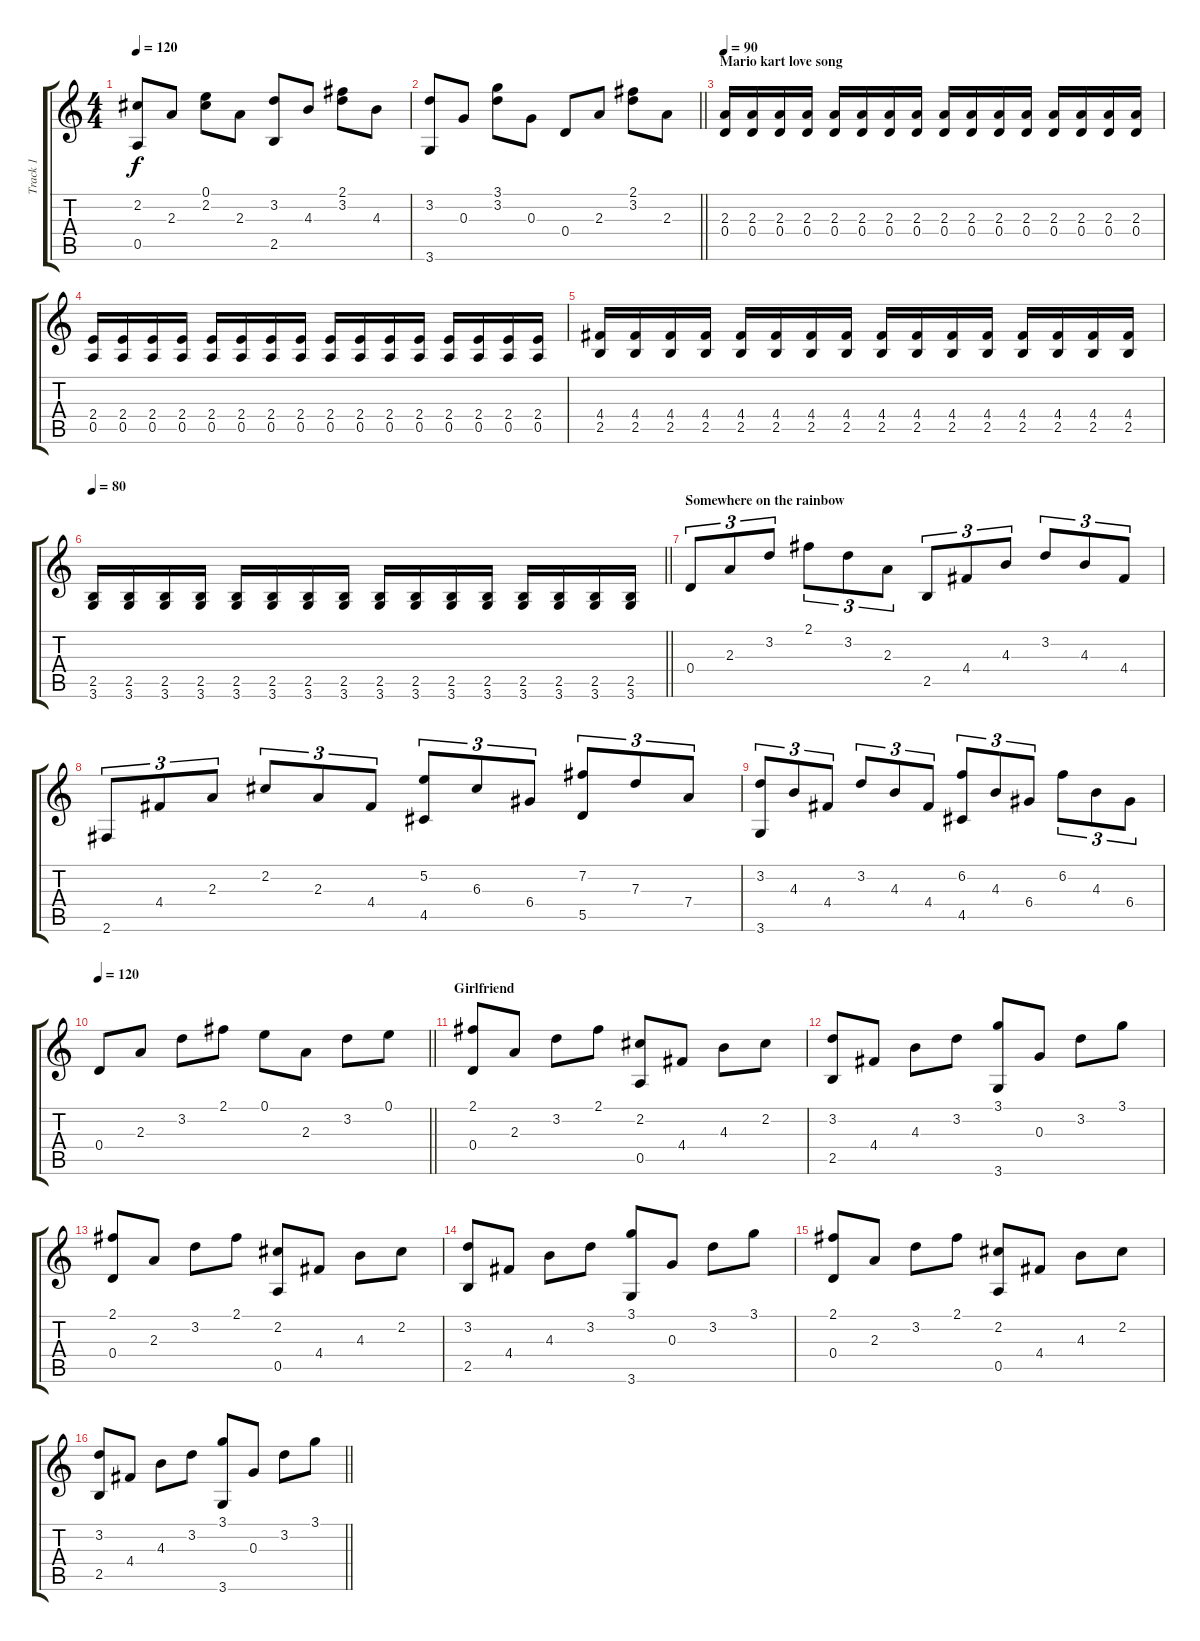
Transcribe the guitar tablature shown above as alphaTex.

\track ("Track 1" "Track 1") {instrument acousticguitarsteel}
\staff {score tabs}
\tuning (E4 B3 G3 D3 A2 E2) {hide}
\ts (4 4)
\tempo 120
\clef g2
\ks c
(2.2 0.5).8{dy f} 2.3.8 (0.1 2.2).8 2.3.8 (3.2 2.5).8 4.3.8 (2.1 3.2).8 4.3.8 |
\barLineRight lightlight
(3.2 3.6).8 0.3.8 (3.1 3.2).8 0.3.8 0.4.8 2.3.8 (2.1 3.2).8 2.3.8 |
\section ("" "Mario kart love song")
\tempo 90
(2.3 0.4).16 (2.3 0.4).16 (2.3 0.4).16 (2.3 0.4).16 (2.3 0.4).16 (2.3 0.4).16 (2.3 0.4).16 (2.3 0.4).16 (2.3 0.4).16 (2.3 0.4).16 (2.3 0.4).16 (2.3 0.4).16 (2.3 0.4).16 (2.3 0.4).16 (2.3 0.4).16 (2.3 0.4).16 |
(2.4 0.5).16 (2.4 0.5).16 (2.4 0.5).16 (2.4 0.5).16 (2.4 0.5).16 (2.4 0.5).16 (2.4 0.5).16 (2.4 0.5).16 (2.4 0.5).16 (2.4 0.5).16 (2.4 0.5).16 (2.4 0.5).16 (2.4 0.5).16 (2.4 0.5).16 (2.4 0.5).16 (2.4 0.5).16 |
(4.4 2.5).16 (4.4 2.5).16 (4.4 2.5).16 (4.4 2.5).16 (4.4 2.5).16 (4.4 2.5).16 (4.4 2.5).16 (4.4 2.5).16 (4.4 2.5).16 (4.4 2.5).16 (4.4 2.5).16 (4.4 2.5).16 (4.4 2.5).16 (4.4 2.5).16 (4.4 2.5).16 (4.4 2.5).16 |
\tempo 80
\barLineRight lightlight
(2.5 3.6).16 (2.5 3.6).16 (2.5 3.6).16 (2.5 3.6).16 (2.5 3.6).16 (2.5 3.6).16 (2.5 3.6).16 (2.5 3.6).16 (2.5 3.6).16 (2.5 3.6).16 (2.5 3.6).16 (2.5 3.6).16 (2.5 3.6).16 (2.5 3.6).16 (2.5 3.6).16 (2.5 3.6).16 |
\section ("" "Somewhere on the rainbow")
0.4.8{tu (3 2)} 2.3.8{tu (3 2)} 3.2.8{tu (3 2)} 2.1.8{tu (3 2)} 3.2.8{tu (3 2)} 2.3.8{tu (3 2)} 2.5.8{tu (3 2)} 4.4.8{tu (3 2)} 4.3.8{tu (3 2)} 3.2.8{tu (3 2)} 4.3.8{tu (3 2)} 4.4.8{tu (3 2)} |
2.6.8{tu (3 2)} 4.4.8{tu (3 2)} 2.3.8{tu (3 2)} 2.2.8{tu (3 2)} 2.3.8{tu (3 2)} 4.4.8{tu (3 2)} (5.2 4.5).8{tu (3 2)} 6.3.8{tu (3 2)} 6.4.8{tu (3 2)} (7.2 5.5).8{tu (3 2)} 7.3.8{tu (3 2)} 7.4.8{tu (3 2)} |
(3.2 3.6).8{tu (3 2)} 4.3.8{tu (3 2)} 4.4.8{tu (3 2)} 3.2.8{tu (3 2)} 4.3.8{tu (3 2)} 4.4.8{tu (3 2)} (6.2 4.5).8{tu (3 2)} 4.3.8{tu (3 2)} 6.4.8{tu (3 2)} 6.2.8{tu (3 2)} 4.3.8{tu (3 2)} 6.4.8{tu (3 2)} |
\tempo 120
\barLineRight lightlight
0.4.8 2.3.8 3.2.8 2.1.8 0.1.8 2.3.8 3.2.8 0.1.8 |
\section ("" "Girlfriend")
(2.1 0.4).8 2.3.8 3.2.8 2.1.8 (2.2 0.5).8 4.4.8 4.3.8 2.2.8 |
(3.2 2.5).8 4.4.8 4.3.8 3.2.8 (3.1 3.6).8 0.3.8 3.2.8 3.1.8 |
(2.1 0.4).8 2.3.8 3.2.8 2.1.8 (2.2 0.5).8 4.4.8 4.3.8 2.2.8 |
(3.2 2.5).8 4.4.8 4.3.8 3.2.8 (3.1 3.6).8 0.3.8 3.2.8 3.1.8 |
(2.1 0.4).8 2.3.8 3.2.8 2.1.8 (2.2 0.5).8 4.4.8 4.3.8 2.2.8 |
\barLineRight lightlight
(3.2 2.5).8 4.4.8 4.3.8 3.2.8 (3.1 3.6).8 0.3.8 3.2.8 3.1.8
